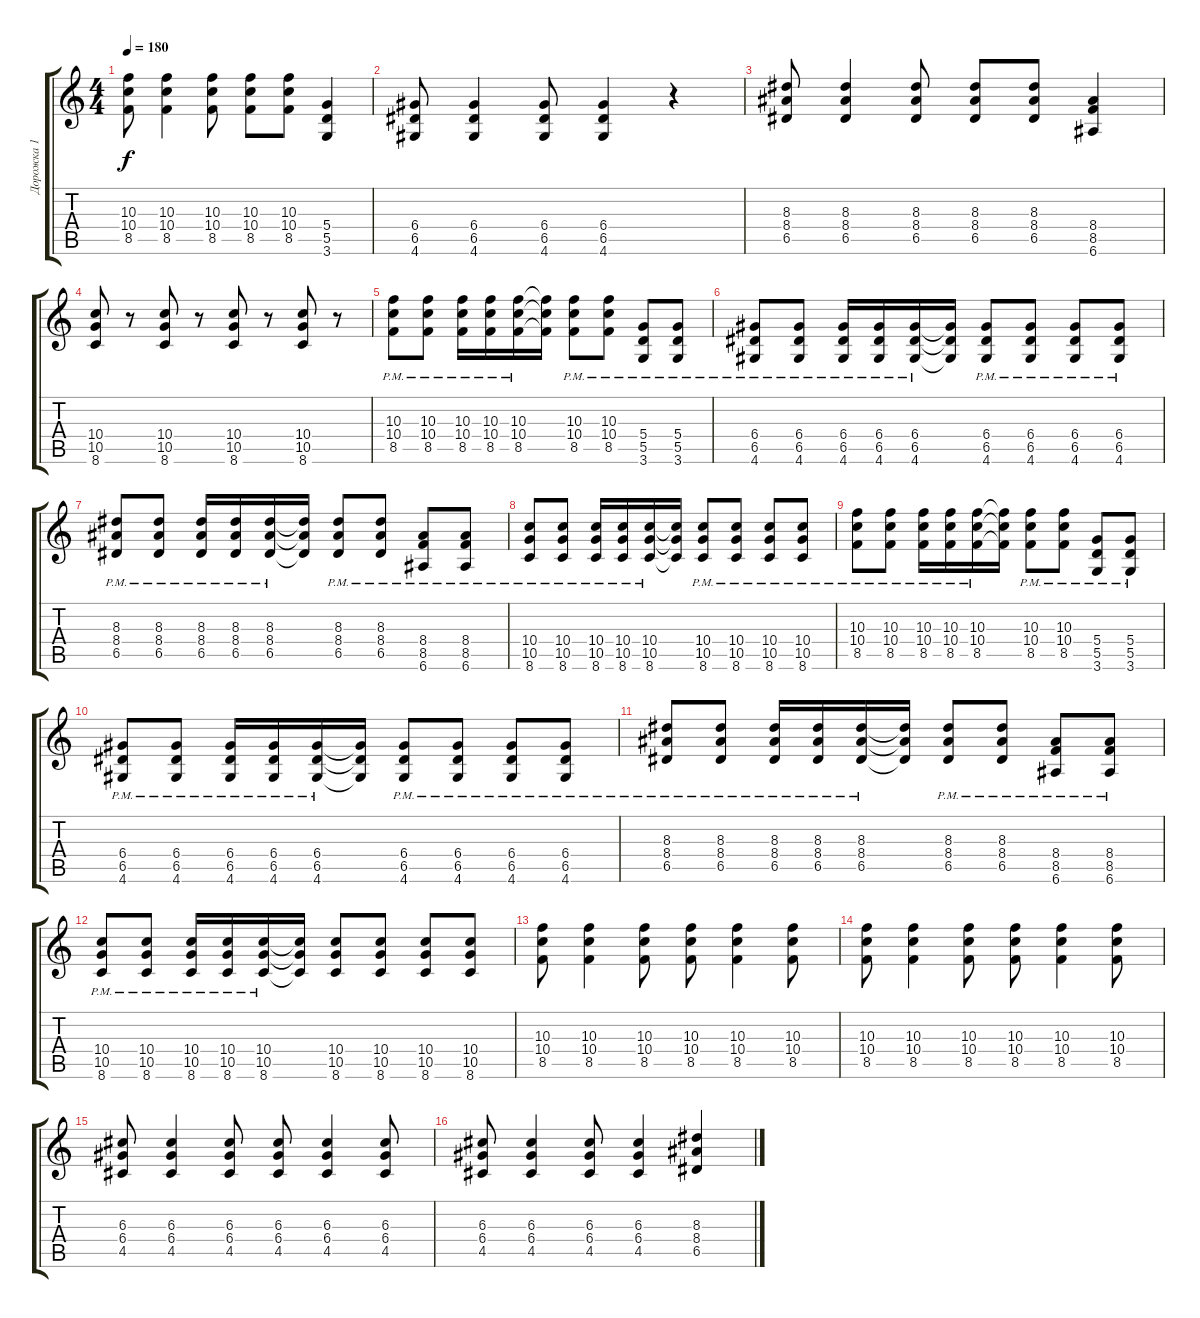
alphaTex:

\track ("Дорожка 1" "Дорожка 1") {instrument distortionguitar}
\staff {score tabs}
\tuning (E4 B3 G3 D3 A2 E2) {hide}
\ts (4 4)
\tempo 180
\clef g2
\ks c
(10.3 10.4 8.5).8{dy f} (10.3 10.4 8.5).4 (10.3 10.4 8.5).8 (10.3 10.4 8.5).8 (10.3 10.4 8.5).8 (5.4 5.5 3.6).4 |
(6.4 6.5 4.6).8 (6.4 6.5 4.6).4 (6.4 6.5 4.6).8 (6.4 6.5 4.6).4 r.4 |
(8.3 8.4 6.5).8 (8.3 8.4 6.5).4 (8.3 8.4 6.5).8 (8.3 8.4 6.5).8 (8.3 8.4 6.5).8 (8.4 8.5 6.6).4 |
(10.4 10.5 8.6).8 r.8 (10.4 10.5 8.6).8 r.8 (10.4 10.5 8.6).8 r.8 (10.4 10.5 8.6).8 r.8 |
(10.3{pm} 10.4{pm} 8.5{pm}).8 (10.3{pm} 10.4{pm} 8.5{pm}).8 (10.3{pm} 10.4{pm} 8.5{pm}).16 (10.3{pm} 10.4{pm} 8.5{pm}).16 (10.3{pm} 10.4{pm} 8.5{pm}).16 (10.3{t} 10.4{t} 8.5{t}).16 (10.3{pm} 10.4{pm} 8.5{pm}).8 (10.3{pm} 10.4{pm} 8.5{pm}).8 (5.4{pm} 5.5{pm} 3.6{pm}).8 (5.4{pm} 5.5{pm} 3.6{pm}).8 |
(6.4{pm} 6.5{pm} 4.6{pm}).8 (6.4{pm} 6.5{pm} 4.6{pm}).8 (6.4{pm} 6.5{pm} 4.6{pm}).16 (6.4{pm} 6.5{pm} 4.6{pm}).16 (6.4{pm} 6.5{pm} 4.6{pm}).16 (6.4{t} 6.5{t} 4.6{t}).16 (6.4{pm} 6.5{pm} 4.6{pm}).8 (6.4{pm} 6.5{pm} 4.6{pm}).8 (6.4{pm} 6.5{pm} 4.6{pm}).8 (6.4{pm} 6.5{pm} 4.6{pm}).8 |
(8.3{pm} 8.4{pm} 6.5{pm}).8 (8.3{pm} 8.4{pm} 6.5{pm}).8 (8.3{pm} 8.4{pm} 6.5{pm}).16 (8.3{pm} 8.4{pm} 6.5{pm}).16 (8.3{pm} 8.4{pm} 6.5{pm}).16 (8.3{t} 8.4{t} 6.5{t}).16 (8.3{pm} 8.4{pm} 6.5{pm}).8 (8.3{pm} 8.4{pm} 6.5{pm}).8 (8.4{pm} 8.5{pm} 6.6{pm}).8 (8.4{pm} 8.5{pm} 6.6{pm}).8 |
(10.4{pm} 10.5{pm} 8.6{pm}).8 (10.4{pm} 10.5{pm} 8.6{pm}).8 (10.4{pm} 10.5{pm} 8.6{pm}).16 (10.4{pm} 10.5{pm} 8.6{pm}).16 (10.4{pm} 10.5{pm} 8.6{pm}).16 (10.4{t} 10.5{t} 8.6{t}).16 (10.4{pm} 10.5{pm} 8.6{pm}).8 (10.4{pm} 10.5{pm} 8.6{pm}).8 (10.4{pm} 10.5{pm} 8.6{pm}).8 (10.4{pm} 10.5{pm} 8.6{pm}).8 |
(10.3{pm} 10.4{pm} 8.5{pm}).8 (10.3{pm} 10.4{pm} 8.5{pm}).8 (10.3{pm} 10.4{pm} 8.5{pm}).16 (10.3{pm} 10.4{pm} 8.5{pm}).16 (10.3{pm} 10.4{pm} 8.5{pm}).16 (10.3{t} 10.4{t} 8.5{t}).16 (10.3{pm} 10.4{pm} 8.5{pm}).8 (10.3{pm} 10.4{pm} 8.5{pm}).8 (5.4{pm} 5.5{pm} 3.6{pm}).8 (5.4{pm} 5.5{pm} 3.6{pm}).8 |
(6.4{pm} 6.5{pm} 4.6{pm}).8 (6.4{pm} 6.5{pm} 4.6{pm}).8 (6.4{pm} 6.5{pm} 4.6{pm}).16 (6.4{pm} 6.5{pm} 4.6{pm}).16 (6.4{pm} 6.5{pm} 4.6{pm}).16 (6.4{t} 6.5{t} 4.6{t}).16 (6.4{pm} 6.5{pm} 4.6{pm}).8 (6.4{pm} 6.5{pm} 4.6{pm}).8 (6.4{pm} 6.5{pm} 4.6{pm}).8 (6.4{pm} 6.5{pm} 4.6{pm}).8 |
(8.3{pm} 8.4{pm} 6.5{pm}).8 (8.3{pm} 8.4{pm} 6.5{pm}).8 (8.3{pm} 8.4{pm} 6.5{pm}).16 (8.3{pm} 8.4{pm} 6.5{pm}).16 (8.3{pm} 8.4{pm} 6.5{pm}).16 (8.3{t} 8.4{t} 6.5{t}).16 (8.3{pm} 8.4{pm} 6.5{pm}).8 (8.3{pm} 8.4{pm} 6.5{pm}).8 (8.4{pm} 8.5{pm} 6.6{pm}).8 (8.4{pm} 8.5{pm} 6.6{pm}).8 |
(10.4{pm} 10.5{pm} 8.6{pm}).8 (10.4{pm} 10.5{pm} 8.6{pm}).8 (10.4{pm} 10.5{pm} 8.6{pm}).16 (10.4{pm} 10.5{pm} 8.6{pm}).16 (10.4{pm} 10.5{pm} 8.6{pm}).16 (10.4{t} 10.5{t} 8.6{t}).16 (10.4 10.5 8.6).8 (10.4 10.5 8.6).8 (10.4 10.5 8.6).8 (10.4 10.5 8.6).8 |
(10.3 10.4 8.5).8 (10.3 10.4 8.5).4 (10.3 10.4 8.5).8 (10.3 10.4 8.5).8 (10.3 10.4 8.5).4 (10.3 10.4 8.5).8 |
(10.3 10.4 8.5).8 (10.3 10.4 8.5).4 (10.3 10.4 8.5).8 (10.3 10.4 8.5).8 (10.3 10.4 8.5).4 (10.3 10.4 8.5).8 |
(6.3 6.4 4.5).8 (6.3 6.4 4.5).4 (6.3 6.4 4.5).8 (6.3 6.4 4.5).8 (6.3 6.4 4.5).4 (6.3 6.4 4.5).8 |
(6.3 6.4 4.5).8 (6.3 6.4 4.5).4 (6.3 6.4 4.5).8 (6.3 6.4 4.5).4 (8.3 8.4 6.5).4
